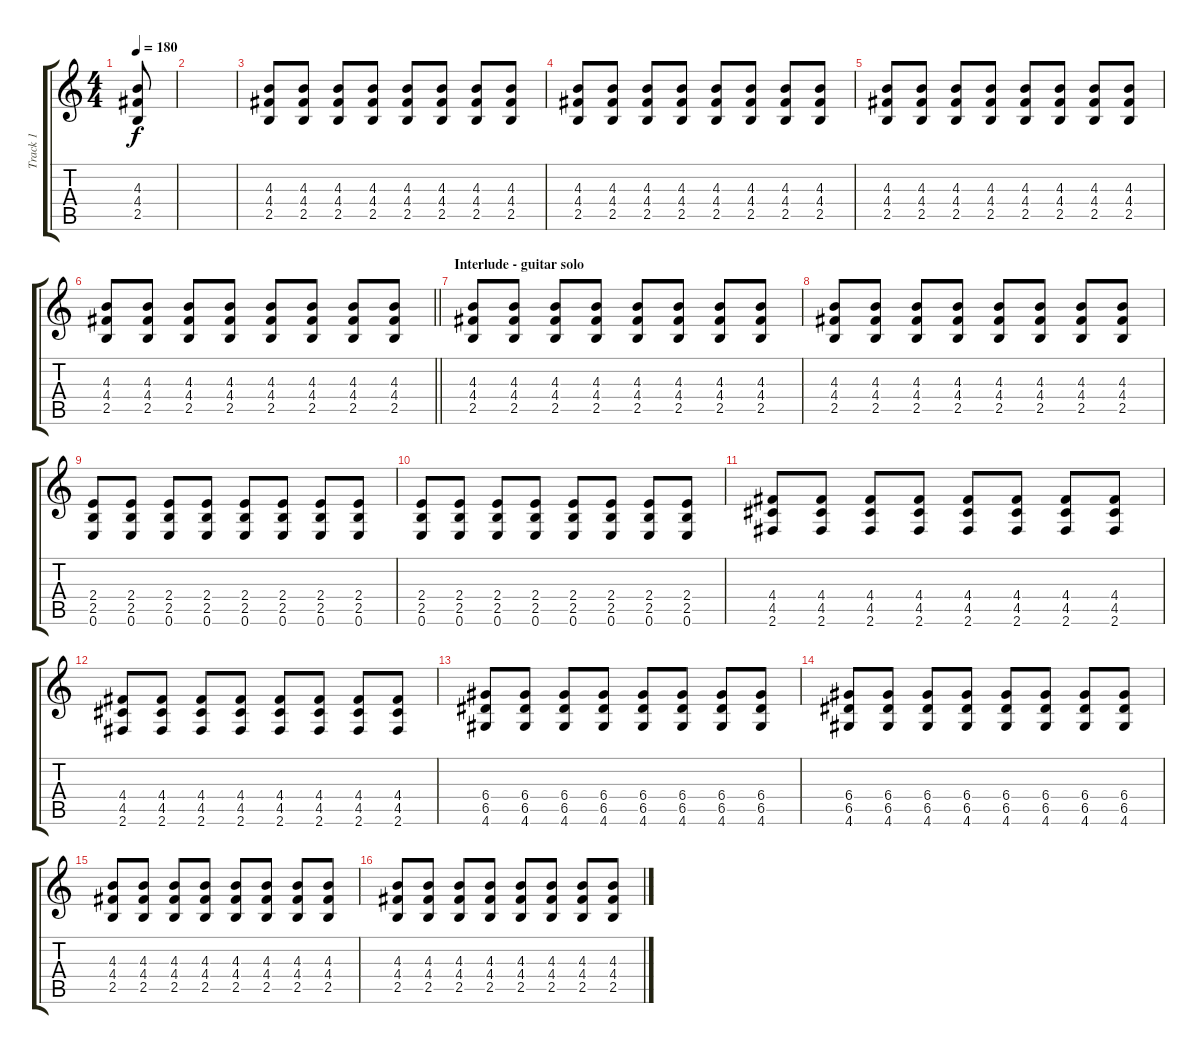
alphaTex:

\track ("Track 1" "Track 1") {instrument distortionguitar}
\staff {score tabs}
\tuning (E4 B3 G3 D3 A2 E2) {hide}
\ts (4 4)
\tempo 180
\clef g2
\ks c
(4.3 4.4 2.5).8{dy f} |
|
(4.3 4.4 2.5).8 (4.3 4.4 2.5).8 (4.3 4.4 2.5).8 (4.3 4.4 2.5).8 (4.3 4.4 2.5).8 (4.3 4.4 2.5).8 (4.3 4.4 2.5).8 (4.3 4.4 2.5).8 |
(4.3 4.4 2.5).8 (4.3 4.4 2.5).8 (4.3 4.4 2.5).8 (4.3 4.4 2.5).8 (4.3 4.4 2.5).8 (4.3 4.4 2.5).8 (4.3 4.4 2.5).8 (4.3 4.4 2.5).8 |
(4.3 4.4 2.5).8 (4.3 4.4 2.5).8 (4.3 4.4 2.5).8 (4.3 4.4 2.5).8 (4.3 4.4 2.5).8 (4.3 4.4 2.5).8 (4.3 4.4 2.5).8 (4.3 4.4 2.5).8 |
\barLineRight lightlight
(4.3 4.4 2.5).8 (4.3 4.4 2.5).8 (4.3 4.4 2.5).8 (4.3 4.4 2.5).8 (4.3 4.4 2.5).8 (4.3 4.4 2.5).8 (4.3 4.4 2.5).8 (4.3 4.4 2.5).8 |
\section ("" "Interlude - guitar solo")
(4.3 4.4 2.5).8 (4.3 4.4 2.5).8 (4.3 4.4 2.5).8 (4.3 4.4 2.5).8 (4.3 4.4 2.5).8 (4.3 4.4 2.5).8 (4.3 4.4 2.5).8 (4.3 4.4 2.5).8 |
(4.3 4.4 2.5).8 (4.3 4.4 2.5).8 (4.3 4.4 2.5).8 (4.3 4.4 2.5).8 (4.3 4.4 2.5).8 (4.3 4.4 2.5).8 (4.3 4.4 2.5).8 (4.3 4.4 2.5).8 |
(2.4 2.5 0.6).8 (2.4 2.5 0.6).8 (2.4 2.5 0.6).8 (2.4 2.5 0.6).8 (2.4 2.5 0.6).8 (2.4 2.5 0.6).8 (2.4 2.5 0.6).8 (2.4 2.5 0.6).8 |
(2.4 2.5 0.6).8 (2.4 2.5 0.6).8 (2.4 2.5 0.6).8 (2.4 2.5 0.6).8 (2.4 2.5 0.6).8 (2.4 2.5 0.6).8 (2.4 2.5 0.6).8 (2.4 2.5 0.6).8 |
(4.4 4.5 2.6).8 (4.4 4.5 2.6).8 (4.4 4.5 2.6).8 (4.4 4.5 2.6).8 (4.4 4.5 2.6).8 (4.4 4.5 2.6).8 (4.4 4.5 2.6).8 (4.4 4.5 2.6).8 |
(4.4 4.5 2.6).8 (4.4 4.5 2.6).8 (4.4 4.5 2.6).8 (4.4 4.5 2.6).8 (4.4 4.5 2.6).8 (4.4 4.5 2.6).8 (4.4 4.5 2.6).8 (4.4 4.5 2.6).8 |
(6.4 6.5 4.6).8 (6.4 6.5 4.6).8 (6.4 6.5 4.6).8 (6.4 6.5 4.6).8 (6.4 6.5 4.6).8 (6.4 6.5 4.6).8 (6.4 6.5 4.6).8 (6.4 6.5 4.6).8 |
(6.4 6.5 4.6).8 (6.4 6.5 4.6).8 (6.4 6.5 4.6).8 (6.4 6.5 4.6).8 (6.4 6.5 4.6).8 (6.4 6.5 4.6).8 (6.4 6.5 4.6).8 (6.4 6.5 4.6).8 |
(4.3 4.4 2.5).8 (4.3 4.4 2.5).8 (4.3 4.4 2.5).8 (4.3 4.4 2.5).8 (4.3 4.4 2.5).8 (4.3 4.4 2.5).8 (4.3 4.4 2.5).8 (4.3 4.4 2.5).8 |
(4.3 4.4 2.5).8 (4.3 4.4 2.5).8 (4.3 4.4 2.5).8 (4.3 4.4 2.5).8 (4.3 4.4 2.5).8 (4.3 4.4 2.5).8 (4.3 4.4 2.5).8 (4.3 4.4 2.5).8
